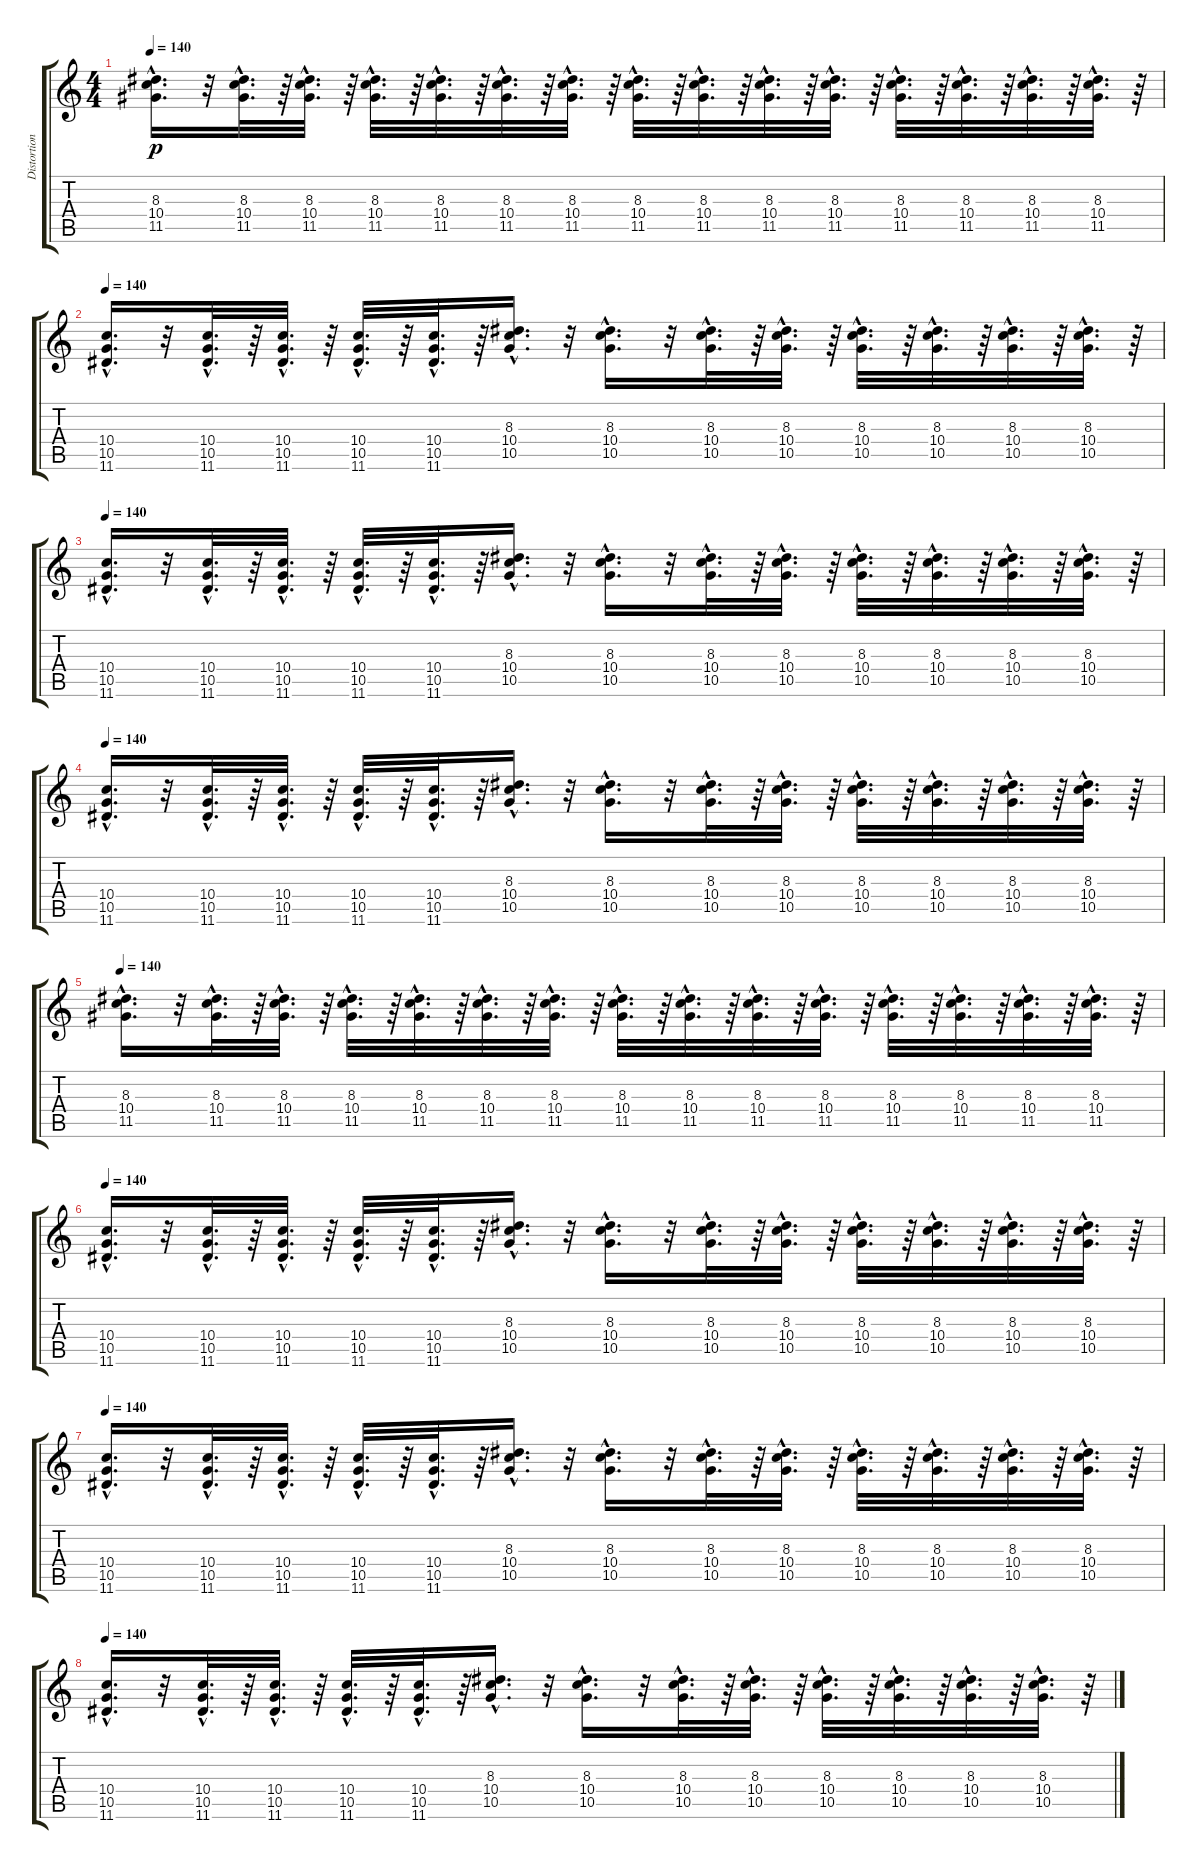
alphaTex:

\track ("Distortion" "Distortion") {instrument distortionguitar}
\staff {score tabs}
\tuning (E4 B3 G3 D3 A2 E2) {hide}
\ts (4 4)
\tempo 140
\clef g2
\ks c
(8.3{hac} 10.4{hac} 11.5{hac}).16{d dy p} r.32 (8.3{hac} 10.4{hac} 11.5{hac}).32{d} r.64 (8.3{hac} 10.4{hac} 11.5{hac}).32{d} r.64 (8.3{hac} 10.4{hac} 11.5{hac}).32{d} r.64 (8.3{hac} 10.4{hac} 11.5{hac}).32{d} r.64 (8.3{hac} 10.4{hac} 11.5{hac}).32{d} r.64 (8.3{hac} 10.4{hac} 11.5{hac}).32{d} r.64 (8.3{hac} 10.4{hac} 11.5{hac}).32{d} r.64 (8.3{hac} 10.4{hac} 11.5{hac}).32{d} r.64 (8.3{hac} 10.4{hac} 11.5{hac}).32{d} r.64 (8.3{hac} 10.4{hac} 11.5{hac}).32{d} r.64 (8.3{hac} 10.4{hac} 11.5{hac}).32{d} r.64 (8.3{hac} 10.4{hac} 11.5{hac}).32{d} r.64 (8.3{hac} 10.4{hac} 11.5{hac}).32{d} r.64 (8.3{hac} 10.4{hac} 11.5{hac}).32{d} r.64 |
\tempo 140
(10.4{hac} 10.5{hac} 11.6{hac}).16{d} r.32 (10.4{hac} 10.5{hac} 11.6{hac}).32{d} r.64 (10.4{hac} 10.5{hac} 11.6{hac}).32{d} r.64 (10.4{hac} 10.5{hac} 11.6{hac}).32{d} r.64 (10.4{hac} 10.5{hac} 11.6{hac}).32{d} r.64 (8.3{hac} 10.4{hac} 10.5{hac}).16{d} r.32 (8.3{hac} 10.4{hac} 10.5{hac}).16{d} r.32 (8.3{hac} 10.4{hac} 10.5{hac}).32{d} r.64 (8.3{hac} 10.4{hac} 10.5{hac}).32{d} r.64 (8.3{hac} 10.4{hac} 10.5{hac}).32{d} r.64 (8.3{hac} 10.4{hac} 10.5{hac}).32{d} r.64 (8.3{hac} 10.4{hac} 10.5{hac}).32{d} r.64 (8.3{hac} 10.4{hac} 10.5{hac}).32{d} r.64 |
\tempo 140
(10.4{hac} 10.5{hac} 11.6{hac}).16{d} r.32 (10.4{hac} 10.5{hac} 11.6{hac}).32{d} r.64 (10.4{hac} 10.5{hac} 11.6{hac}).32{d} r.64 (10.4{hac} 10.5{hac} 11.6{hac}).32{d} r.64 (10.4{hac} 10.5{hac} 11.6{hac}).32{d} r.64 (8.3{hac} 10.4{hac} 10.5{hac}).16{d} r.32 (8.3{hac} 10.4{hac} 10.5{hac}).16{d} r.32 (8.3{hac} 10.4{hac} 10.5{hac}).32{d} r.64 (8.3{hac} 10.4{hac} 10.5{hac}).32{d} r.64 (8.3{hac} 10.4{hac} 10.5{hac}).32{d} r.64 (8.3{hac} 10.4{hac} 10.5{hac}).32{d} r.64 (8.3{hac} 10.4{hac} 10.5{hac}).32{d} r.64 (8.3{hac} 10.4{hac} 10.5{hac}).32{d} r.64 |
\tempo 140
(10.4{hac} 10.5{hac} 11.6{hac}).16{d} r.32 (10.4{hac} 10.5{hac} 11.6{hac}).32{d} r.64 (10.4{hac} 10.5{hac} 11.6{hac}).32{d} r.64 (10.4{hac} 10.5{hac} 11.6{hac}).32{d} r.64 (10.4{hac} 10.5{hac} 11.6{hac}).32{d} r.64 (8.3{hac} 10.4{hac} 10.5{hac}).16{d} r.32 (8.3{hac} 10.4{hac} 10.5{hac}).16{d} r.32 (8.3{hac} 10.4{hac} 10.5{hac}).32{d} r.64 (8.3{hac} 10.4{hac} 10.5{hac}).32{d} r.64 (8.3{hac} 10.4{hac} 10.5{hac}).32{d} r.64 (8.3{hac} 10.4{hac} 10.5{hac}).32{d} r.64 (8.3{hac} 10.4{hac} 10.5{hac}).32{d} r.64 (8.3{hac} 10.4{hac} 10.5{hac}).32{d} r.64 |
\tempo 140
(8.3{hac} 10.4{hac} 11.5{hac}).16{d} r.32 (8.3{hac} 10.4{hac} 11.5{hac}).32{d} r.64 (8.3{hac} 10.4{hac} 11.5{hac}).32{d} r.64 (8.3{hac} 10.4{hac} 11.5{hac}).32{d} r.64 (8.3{hac} 10.4{hac} 11.5{hac}).32{d} r.64 (8.3{hac} 10.4{hac} 11.5{hac}).32{d} r.64 (8.3{hac} 10.4{hac} 11.5{hac}).32{d} r.64 (8.3{hac} 10.4{hac} 11.5{hac}).32{d} r.64 (8.3{hac} 10.4{hac} 11.5{hac}).32{d} r.64 (8.3{hac} 10.4{hac} 11.5{hac}).32{d} r.64 (8.3{hac} 10.4{hac} 11.5{hac}).32{d} r.64 (8.3{hac} 10.4{hac} 11.5{hac}).32{d} r.64 (8.3{hac} 10.4{hac} 11.5{hac}).32{d} r.64 (8.3{hac} 10.4{hac} 11.5{hac}).32{d} r.64 (8.3{hac} 10.4{hac} 11.5{hac}).32{d} r.64 |
\tempo 140
(10.4{hac} 10.5{hac} 11.6{hac}).16{d} r.32 (10.4{hac} 10.5{hac} 11.6{hac}).32{d} r.64 (10.4{hac} 10.5{hac} 11.6{hac}).32{d} r.64 (10.4{hac} 10.5{hac} 11.6{hac}).32{d} r.64 (10.4{hac} 10.5{hac} 11.6{hac}).32{d} r.64 (8.3{hac} 10.4{hac} 10.5{hac}).16{d} r.32 (8.3{hac} 10.4{hac} 10.5{hac}).16{d} r.32 (8.3{hac} 10.4{hac} 10.5{hac}).32{d} r.64 (8.3{hac} 10.4{hac} 10.5{hac}).32{d} r.64 (8.3{hac} 10.4{hac} 10.5{hac}).32{d} r.64 (8.3{hac} 10.4{hac} 10.5{hac}).32{d} r.64 (8.3{hac} 10.4{hac} 10.5{hac}).32{d} r.64 (8.3{hac} 10.4{hac} 10.5{hac}).32{d} r.64 |
\tempo 140
(10.4{hac} 10.5{hac} 11.6{hac}).16{d} r.32 (10.4{hac} 10.5{hac} 11.6{hac}).32{d} r.64 (10.4{hac} 10.5{hac} 11.6{hac}).32{d} r.64 (10.4{hac} 10.5{hac} 11.6{hac}).32{d} r.64 (10.4{hac} 10.5{hac} 11.6{hac}).32{d} r.64 (8.3{hac} 10.4{hac} 10.5{hac}).16{d} r.32 (8.3{hac} 10.4{hac} 10.5{hac}).16{d} r.32 (8.3{hac} 10.4{hac} 10.5{hac}).32{d} r.64 (8.3{hac} 10.4{hac} 10.5{hac}).32{d} r.64 (8.3{hac} 10.4{hac} 10.5{hac}).32{d} r.64 (8.3{hac} 10.4{hac} 10.5{hac}).32{d} r.64 (8.3{hac} 10.4{hac} 10.5{hac}).32{d} r.64 (8.3{hac} 10.4{hac} 10.5{hac}).32{d} r.64 |
\tempo 140
(10.4{hac} 10.5{hac} 11.6{hac}).16{d} r.32 (10.4{hac} 10.5{hac} 11.6{hac}).32{d} r.64 (10.4{hac} 10.5{hac} 11.6{hac}).32{d} r.64 (10.4{hac} 10.5{hac} 11.6{hac}).32{d} r.64 (10.4{hac} 10.5{hac} 11.6{hac}).32{d} r.64 (8.3{hac} 10.4{hac} 10.5{hac}).16{d} r.32 (8.3{hac} 10.4{hac} 10.5{hac}).16{d} r.32 (8.3{hac} 10.4{hac} 10.5{hac}).32{d} r.64 (8.3{hac} 10.4{hac} 10.5{hac}).32{d} r.64 (8.3{hac} 10.4{hac} 10.5{hac}).32{d} r.64 (8.3{hac} 10.4{hac} 10.5{hac}).32{d} r.64 (8.3{hac} 10.4{hac} 10.5{hac}).32{d} r.64 (8.3{hac} 10.4{hac} 10.5{hac}).32{d} r.64
